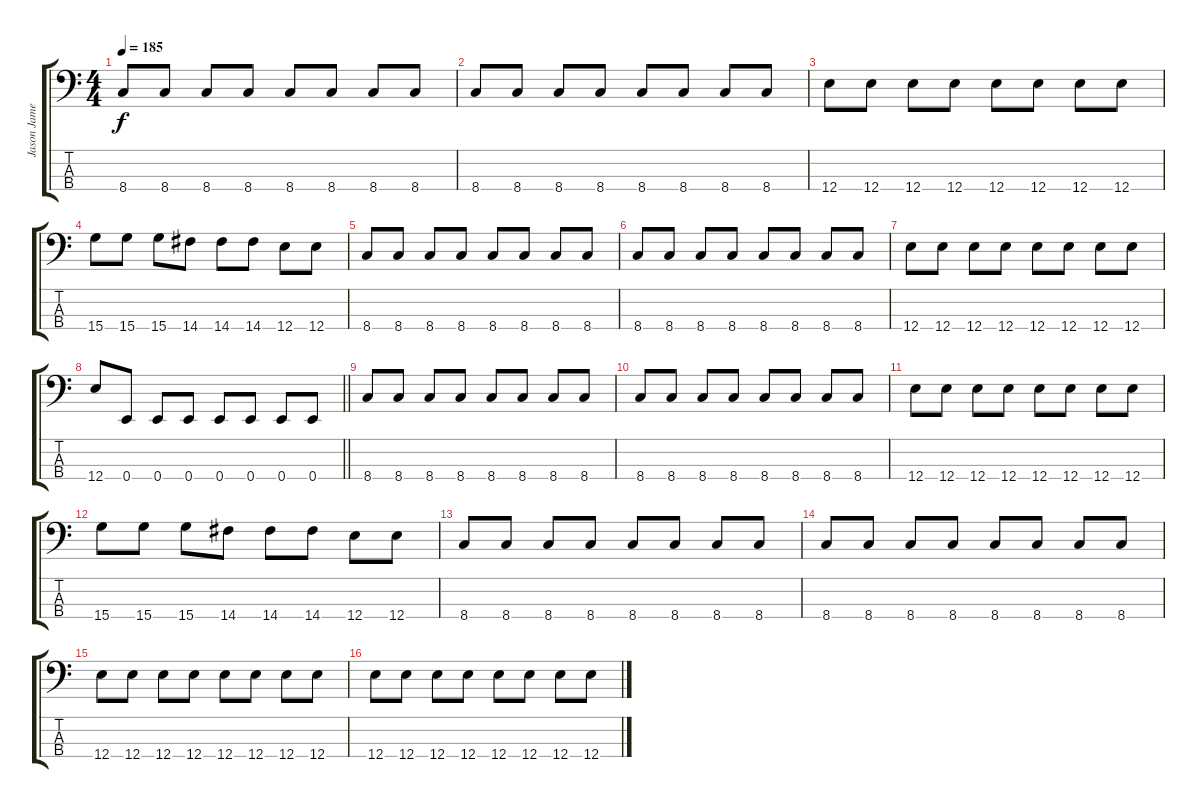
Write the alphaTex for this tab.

\track ("Jason James" "Jason Jame") {instrument electricbasspick}
\staff {score tabs}
\tuning (G2 D2 A1 E1) {hide}
\ts (4 4)
\tempo 185
\clef f4
\ks c
8.4.8{dy f} 8.4.8 8.4.8 8.4.8 8.4.8 8.4.8 8.4.8 8.4.8 |
8.4.8 8.4.8 8.4.8 8.4.8 8.4.8 8.4.8 8.4.8 8.4.8 |
12.4.8 12.4.8 12.4.8 12.4.8 12.4.8 12.4.8 12.4.8 12.4.8 |
15.4.8 15.4.8 15.4.8 14.4.8 14.4.8 14.4.8 12.4.8 12.4.8 |
8.4.8 8.4.8 8.4.8 8.4.8 8.4.8 8.4.8 8.4.8 8.4.8 |
8.4.8 8.4.8 8.4.8 8.4.8 8.4.8 8.4.8 8.4.8 8.4.8 |
12.4.8 12.4.8 12.4.8 12.4.8 12.4.8 12.4.8 12.4.8 12.4.8 |
\barLineRight lightlight
12.4.8 0.4.8 0.4.8 0.4.8 0.4.8 0.4.8 0.4.8 0.4.8 |
8.4.8 8.4.8 8.4.8 8.4.8 8.4.8 8.4.8 8.4.8 8.4.8 |
8.4.8 8.4.8 8.4.8 8.4.8 8.4.8 8.4.8 8.4.8 8.4.8 |
12.4.8 12.4.8 12.4.8 12.4.8 12.4.8 12.4.8 12.4.8 12.4.8 |
15.4.8 15.4.8 15.4.8 14.4.8 14.4.8 14.4.8 12.4.8 12.4.8 |
8.4.8 8.4.8 8.4.8 8.4.8 8.4.8 8.4.8 8.4.8 8.4.8 |
8.4.8 8.4.8 8.4.8 8.4.8 8.4.8 8.4.8 8.4.8 8.4.8 |
12.4.8 12.4.8 12.4.8 12.4.8 12.4.8 12.4.8 12.4.8 12.4.8 |
12.4.8 12.4.8 12.4.8 12.4.8 12.4.8 12.4.8 12.4.8 12.4.8
